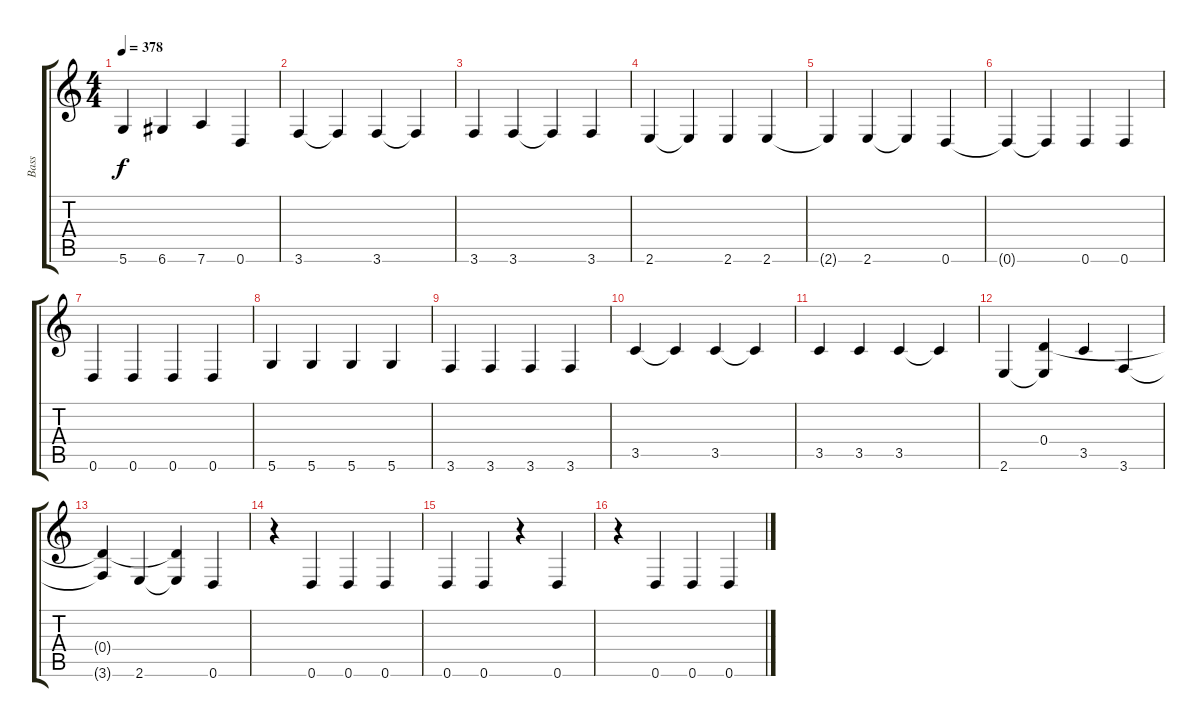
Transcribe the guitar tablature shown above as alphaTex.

\track ("Bass" "Bass") {instrument electricbassfinger}
\staff {score tabs}
\tuning (E4 B3 G3 D3 A2 D2) {hide}
\ts (4 4)
\tempo 378
\clef g2
\ks c
5.6{t}.4{dy f} 6.6.4 7.6.4 0.6.4 |
3.6.4 3.6{t}.4 3.6.4 3.6{t}.4 |
3.6.4 3.6.4 3.6{t}.4 3.6.4 |
2.6.4 2.6{t}.4 2.6.4 2.6.4 |
2.6{t}.4 2.6.4 2.6{t}.4 0.6.4 |
0.6{t}.4 0.6{t}.4 0.6.4 0.6.4 |
0.6.4 0.6.4 0.6.4 0.6.4 |
5.6.4 5.6.4 5.6.4 5.6.4 |
3.6.4 3.6.4 3.6.4 3.6.4 |
3.5.4 3.5{t}.4 3.5.4 3.5{t}.4 |
3.5.4 3.5.4 3.5.4 3.5{t}.4 |
2.6.4 (0.4 2.6{t}).4 3.5.4 3.6.4 |
(0.4{t} 3.6{t}).4 2.6.4 (0.4{t} 2.6{t}).4 0.6.4 |
r.4 0.6.4 0.6.4 0.6.4 |
0.6.4 0.6.4 r.4 0.6.4 |
r.4 0.6.4 0.6.4 0.6.4
